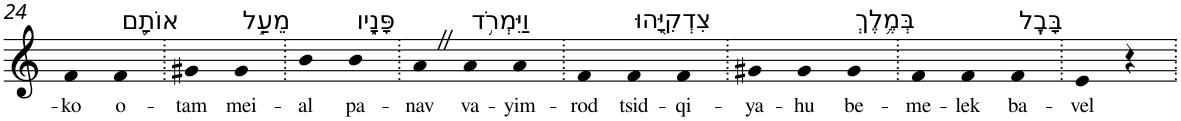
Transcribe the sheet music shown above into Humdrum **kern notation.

**kern	**text
*part1	*part1
*staff1	*staff1
*I"Piano	*
*I'Pno	*
!!LO:PB:g=z
*clefG2	*
*k[]	*
=24	=24
!	!LO:LY:b
4f	-ko
!LO:TX:a:t=אוֹתָ֖ם	!
!	!LO:LY:b
4f	o-
=25.	=25.
!	!LO:LY:b
4g#X	-tam
!LO:TX:a:t=מֵעַ֣ל	!
!	!LO:LY:b
4g#	mei-
=26.	=26.
!	!LO:LY:b
4b	-al
!LO:TX:a:t=פָּנָ֑יו	!
!	!LO:LY:b
4b	pa-
=27.	=27.
!	!LO:LY:b
4aZ	-nav
!LO:TX:a:t=וַיִּמְרֹ֥ד	!
!	!LO:LY:b
4a	va-
!	!LO:LY:b
4a	-yim-
=28.	=28.
!	!LO:LY:b
4f	-rod
!LO:TX:a:t=צִדְקִיָּ֖הוּ	!
!	!LO:LY:b
4f	tsid-
!	!LO:LY:b
4f	-qi-
=29.	=29.
!	!LO:LY:b
4g#X	-ya-
!	!LO:LY:b
4g#	-hu
!LO:TX:a:t=בְּמֶ֥לֶךְ	!
!	!LO:LY:b
4g#	be-
=30.	=30.
!	!LO:LY:b
4f	-me-
!	!LO:LY:b
4f	-lek
!LO:TX:a:t=בָּבֶֽל	!
!	!LO:LY:b
4f	ba-
=31.	=31.
!	!LO:LY:b
4e	-vel
4r	.
=.	=.
*-	*-
